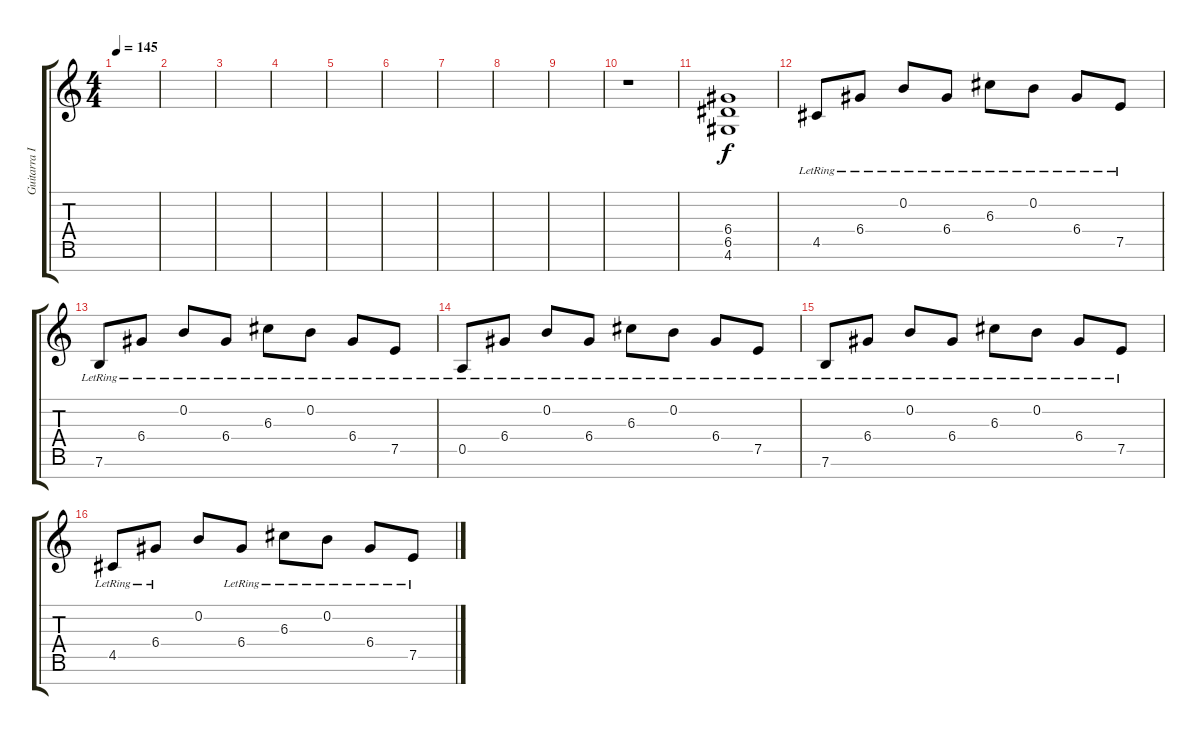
\track ("Guitarra III" "Guitarra I") {instrument distortionguitar}
\staff {score tabs}
\tuning (E4 B3 G3 D3 A2 E2 B1) {hide}
\ts (4 4)
\tempo 145
\clef g2
\ks c
|
|
|
|
|
|
|
|
|
r.1 |
(6.4 6.5 4.6).1 |
4.5{lr}.8{instrument acousticguitarsteel} 6.4{lr}.8 0.2{lr}.8 6.4{lr}.8 6.3{lr}.8 0.2{lr}.8 6.4{lr}.8 7.5{lr}.8 |
7.6{lr}.8 6.4{lr}.8 0.2{lr}.8 6.4{lr}.8 6.3{lr}.8 0.2{lr}.8 6.4{lr}.8 7.5{lr}.8 |
0.5{lr}.8 6.4{lr}.8 0.2{lr}.8 6.4{lr}.8 6.3{lr}.8 0.2{lr}.8 6.4{lr}.8 7.5{lr}.8 |
7.6{lr}.8 6.4{lr}.8 0.2{lr}.8 6.4{lr}.8 6.3{lr}.8 0.2{lr}.8 6.4{lr}.8 7.5{lr}.8 |
4.5{lr}.8 6.4{lr}.8 0.2.8 6.4{lr}.8 6.3{lr}.8 0.2{lr}.8 6.4{lr}.8 7.5{lr}.8
